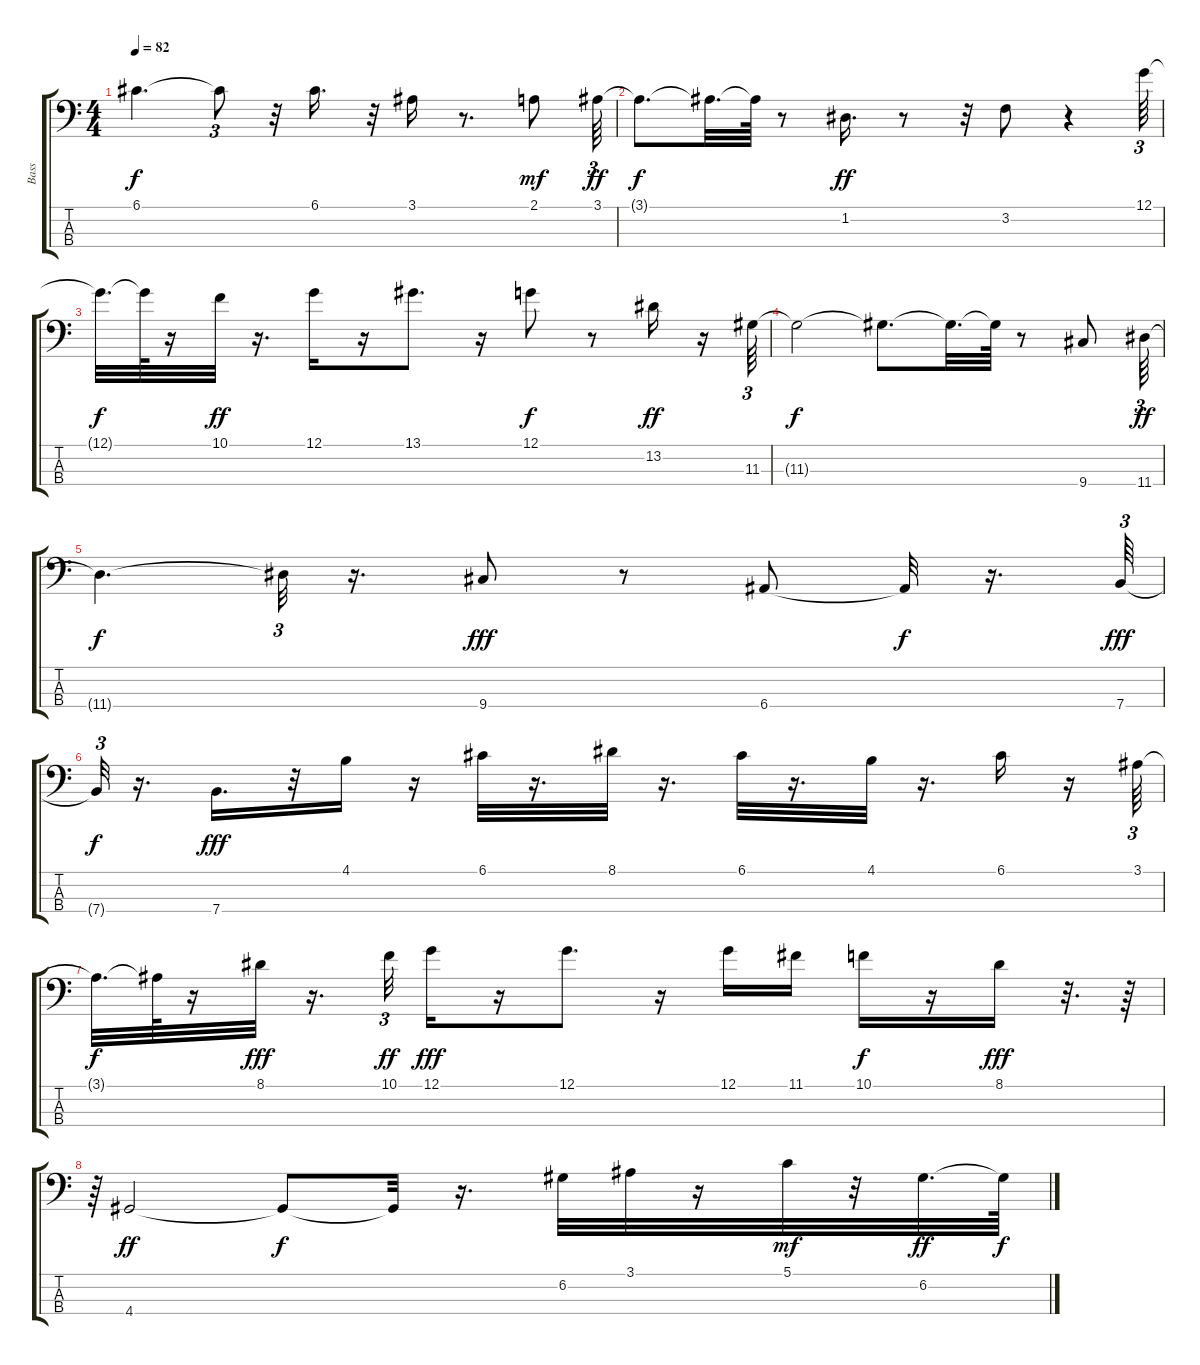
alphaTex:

\track ("Bass" "Bass") {instrument electricbassfinger}
\staff {score tabs}
\tuning (G2 D2 A1 E1) {hide}
\ts (4 4)
\tempo 82
\clef f4
\ks c
6.1{t}.4{d dy f} 6.1{t}.8{tu (3 2)} r.32 6.1.16{d} r.32 3.1.16 r.8{d} 2.1.8{dy mf} 3.1.64{tu (3 2) dy ff} |
3.1{t}.8{d dy f} 3.1{t}.32{d} 3.1{t}.64 r.8 1.2.16{d dy ff} r.8 r.32 3.2.8 r.4 12.1.64{tu (3 2)} |
12.1{t}.32{d dy f} 12.1{t}.64 r.16 10.1.32{dy ff} r.16{d} 12.1.16 r.16 13.1.8{d} r.16 12.1.8{dy f} r.8 13.2.16{dy ff} r.16 11.3.64{tu (3 2)} |
11.3{t}.2{dy f} 11.3{t}.8{d} 11.3{t}.32{d} 11.3{t}.64 r.8 9.4.8 11.4.64{tu (3 2) dy ff} |
11.4{t}.4{d dy f} 11.4{t}.32{tu (3 2)} r.16{d} 9.4.8{dy fff} r.8 6.4.8 6.4{t}.32{dy f} r.16{d} 7.4.64{tu (3 2) dy fff} |
7.4{t}.32{tu (3 2) dy f} r.16{d} 7.4.16{d dy fff} r.32 4.1.16 r.16 6.1.32 r.16{d} 8.1.32 r.16{d} 6.1.32 r.16{d} 4.1.32 r.16{d} 6.1.16 r.16 3.1.64{tu (3 2)} |
3.1{t}.32{d dy f} 3.1{t}.64 r.16 8.1.32{dy fff} r.16{d} 10.1.32{tu (3 2) dy ff} 12.1.16{dy fff} r.16 12.1.8{d} r.16 12.1.16 11.1.16 10.1.16{dy f} r.16 8.1.16{dy fff} r.32{d} r.64 |
r.64{tu (3 2)} 4.4.2{dy ff} 4.4{t}.8{dy f} 4.4{t}.32 r.16{d} 6.2.32 3.1.32 r.16 5.1.32{dy mf} r.32 6.2.32{d dy ff} 6.2{t}.64{dy f}
